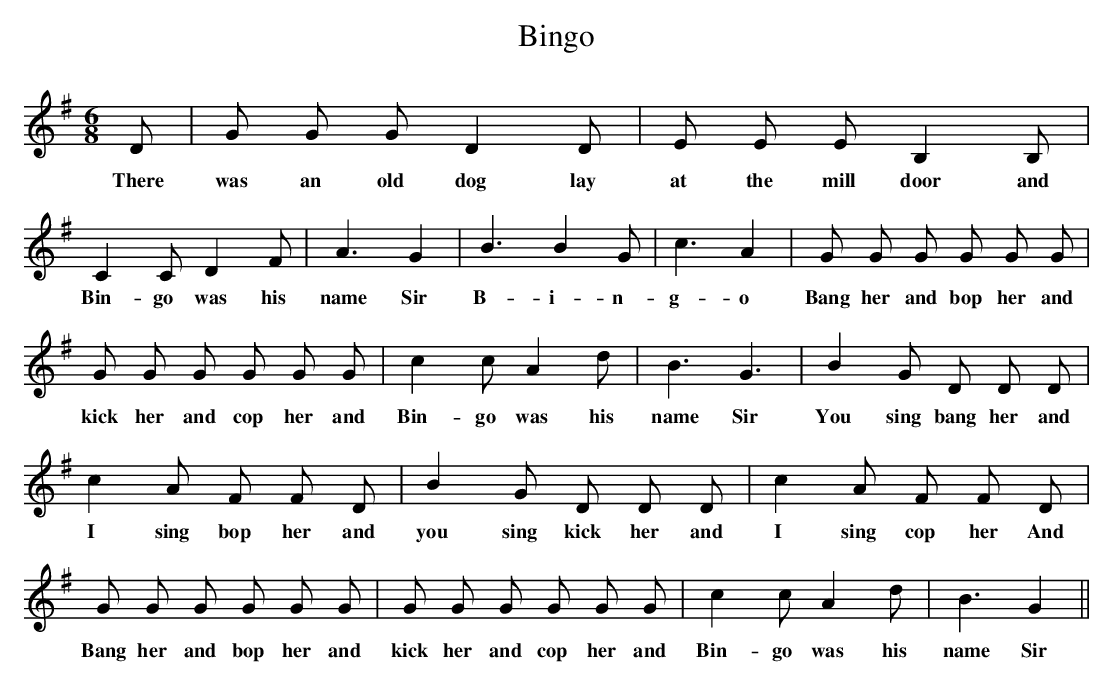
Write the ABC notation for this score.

X:1
T:Bingo
M:6/8
L:1/8
K:G
D | G G G D2 D | E E E B,2 B, |
w:There was an old dog lay at the mill door and
C2 C D2 F | A3 G2 | B3 B2 G | c3 A2 | G G G G G G |
w:Bin-go was his name Sir B-i-n-g-o Bang her and bop her and
G G G G G G | c2 c A2 d | B3 G3 | B2 G D D D |
w:kick her and cop her and Bin-go was his name Sir You sing bang her and
c2 A F F D | B2 G D D D | c2 A F F D |
w:I sing bop her and you sing kick her and I sing cop her And
G G G G G G | G G G G G G | c2 c A2 d | B3 G2 ||
w:Bang her and bop her and kick her and cop her and Bin-go was his name Sir
